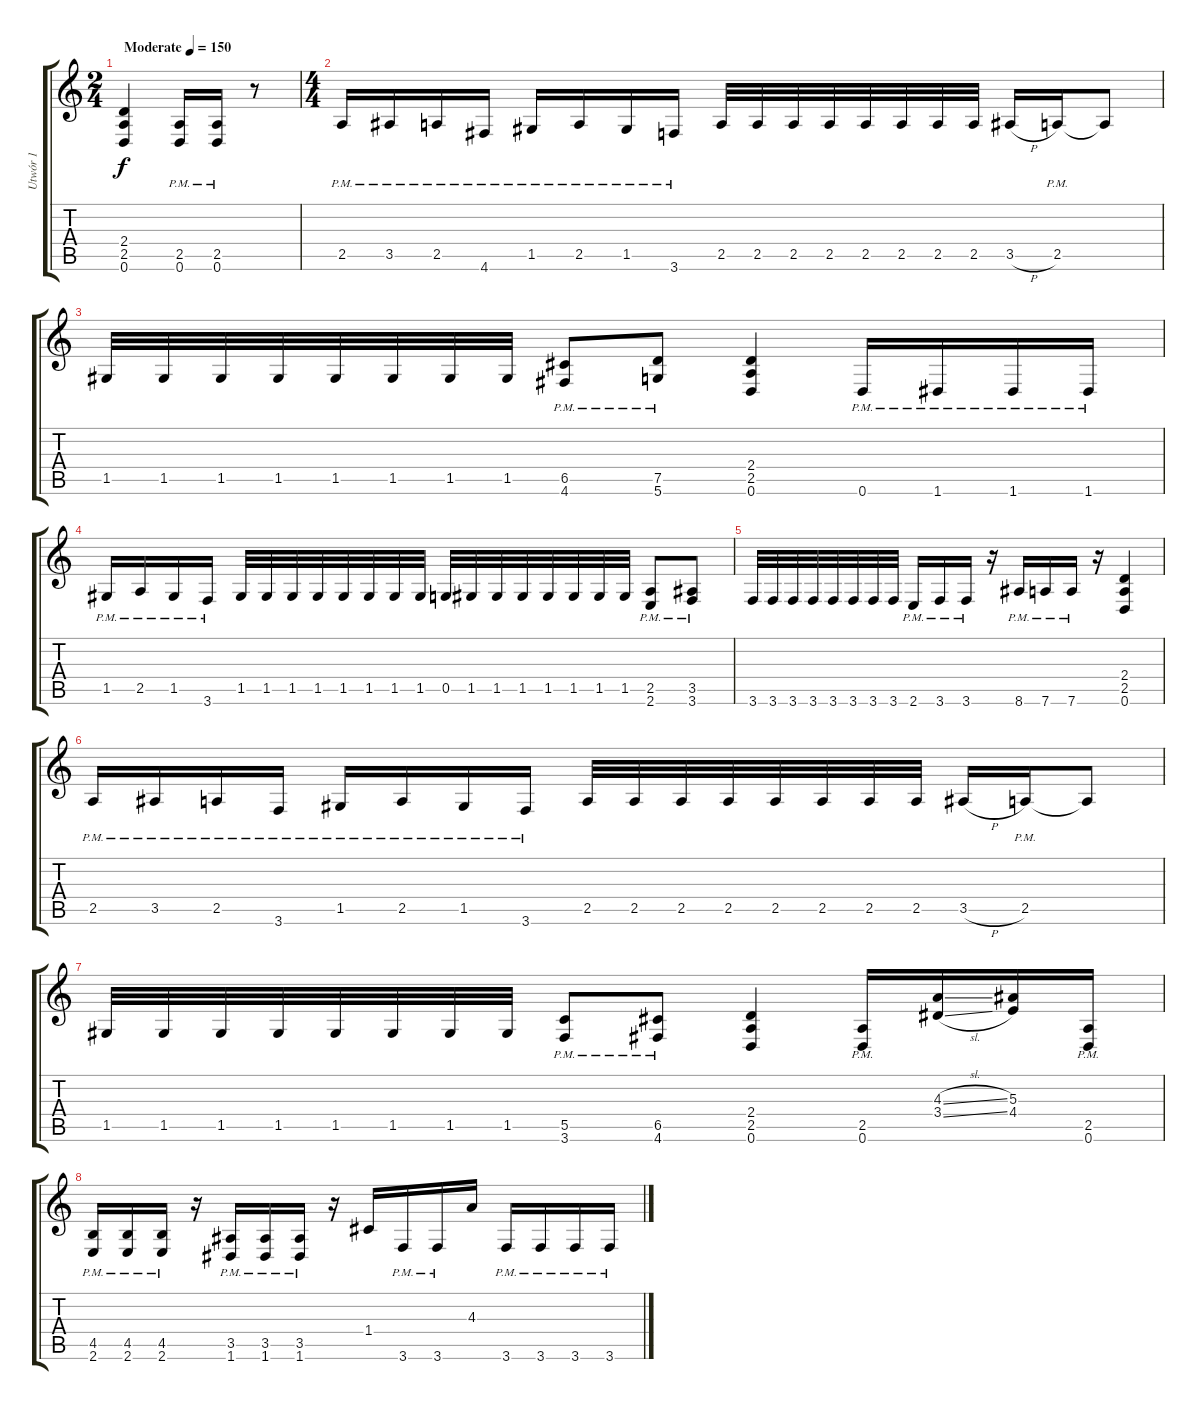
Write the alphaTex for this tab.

\track ("Utwór 1" "Utwór 1") {instrument distortionguitar}
\staff {score tabs}
\tuning (D4 A3 F3 C3 G2 D2) {hide}
\ts (2 4)
\tempo (150 "Moderate")
\clef g2
\ks c
(2.4 2.5 0.6).4{dy f instrument distortionguitar} (2.5{pm} 0.6{pm}).16 (2.5{pm} 0.6{pm}).16 r.8 |
\ts (4 4)
2.5{pm}.16 3.5{pm}.16 2.5{pm}.16 4.6{pm}.16 1.5{pm}.16 2.5{pm}.16 1.5{pm}.16 3.6{pm}.16 2.5.32 2.5.32 2.5.32 2.5.32 2.5.32 2.5.32 2.5.32 2.5.32 3.5{h}.16 2.5{pm}.16 2.5{t}.8 |
1.5.32 1.5.32 1.5.32 1.5.32 1.5.32 1.5.32 1.5.32 1.5.32 (6.5{pm} 4.6{pm}).8 (7.5{pm} 5.6{pm}).8 (2.4 2.5 0.6).4 0.6{pm}.16 1.6{pm}.16 1.6{pm}.16 1.6{pm}.16 |
1.5{pm}.16 2.5{pm}.16 1.5{pm}.16 3.6{pm}.16 1.5.32 1.5.32 1.5.32 1.5.32 1.5.32 1.5.32 1.5.32 1.5.32 0.5.32 1.5.32 1.5.32 1.5.32 1.5.32 1.5.32 1.5.32 1.5.32 (2.5{pm} 2.6{pm}).8 (3.5{pm} 3.6{pm}).8 |
3.6.32 3.6.32 3.6.32 3.6.32 3.6.32 3.6.32 3.6.32 3.6.32 2.6{pm}.16 3.6{pm}.16 3.6{pm}.16 r.16 8.6{pm}.16 7.6{pm}.16 7.6{pm}.16 r.16 (2.4 2.5 0.6).4 |
2.5{pm}.16 3.5{pm}.16 2.5{pm}.16 3.6{pm}.16 1.5{pm}.16 2.5{pm}.16 1.5{pm}.16 3.6{pm}.16 2.5.32 2.5.32 2.5.32 2.5.32 2.5.32 2.5.32 2.5.32 2.5.32 3.5{h}.16 2.5{pm}.16 2.5{t}.8 |
1.5.32 1.5.32 1.5.32 1.5.32 1.5.32 1.5.32 1.5.32 1.5.32 (5.5{pm} 3.6{pm}).8 (6.5{pm} 4.6{pm}).8 (2.4 2.5 0.6).4 (2.5{pm} 0.6{pm}).16 (4.3{sl} 3.4{sl}).16 (5.3 4.4).16 (2.5{pm} 0.6{pm}).16 |
(4.5{pm} 2.6{pm}).16 (4.5{pm} 2.6{pm}).16 (4.5{pm} 2.6{pm}).16 r.16 (3.5{pm} 1.6{pm}).16 (3.5{pm} 1.6{pm}).16 (3.5{pm} 1.6{pm}).16 r.16 1.4.16 3.6{pm}.16 3.6{pm}.16 4.3.16 3.6{pm}.16 3.6{pm}.16 3.6{pm}.16 3.6{pm}.16
